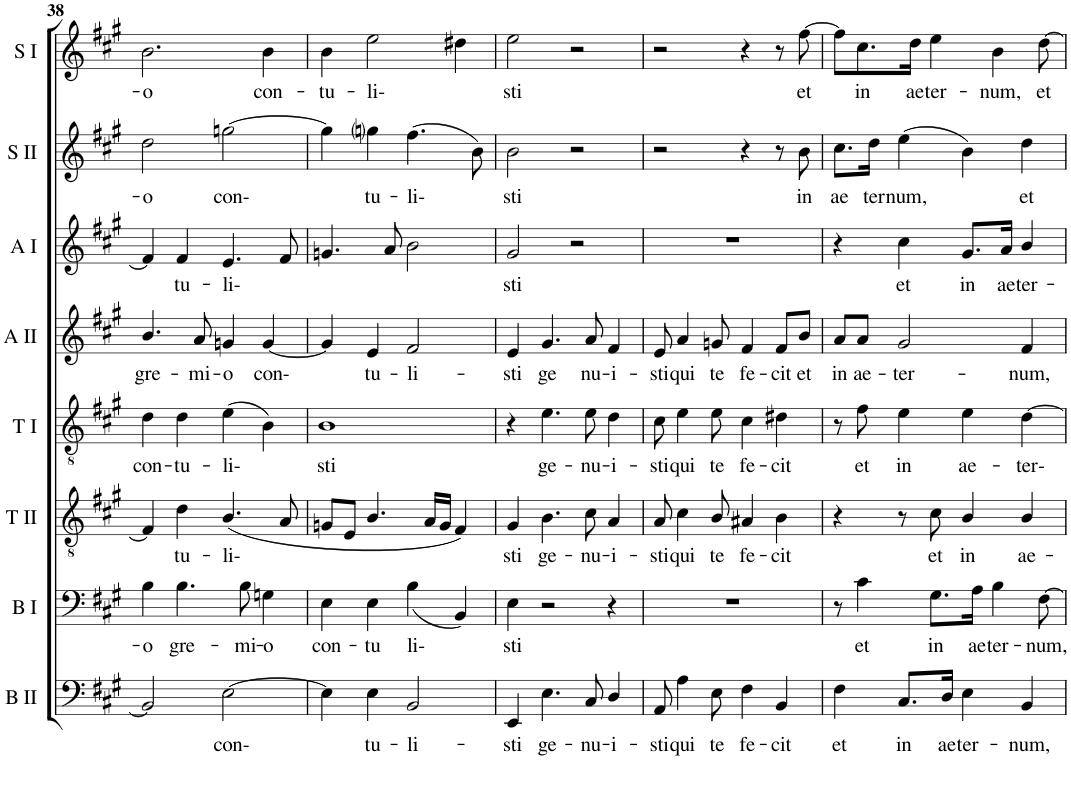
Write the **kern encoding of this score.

**kern	**text	**kern	**text	**kern	**text	**kern	**text	**kern	**text	**kern	**text	**kern	**text	**kern	**text
*part8	*part8	*part7	*part7	*part6	*part6	*part5	*part5	*part4	*part4	*part3	*part3	*part2	*part2	*part1	*part1
*staff8	*staff8	*staff7	*staff7	*staff6	*staff6	*staff5	*staff5	*staff4	*staff4	*staff3	*staff3	*staff2	*staff2	*staff1	*staff1
*I"Bass II	*	*I"Bass I	*	*I"Tenor II	*	*I"Tenor I	*	*I"Alto II	*	*I"Alto I	*	*I"Soprano II	*	*I"Soprano I	*
*I'B II	*	*I'B I	*	*I'T II	*	*I'T I	*	*I'A II	*	*I'A I	*	*I'S II	*	*I'S I	*
!!LO:PB:g=z
*clefF4	*	*clefF4	*	*clefGv2	*	*clefGv2	*	*clefG2	*	*clefG2	*	*clefG2	*	*clefG2	*
*k[f#c#g#]	*	*k[f#c#g#]	*	*k[f#c#g#]	*	*k[f#c#g#]	*	*k[f#c#g#]	*	*k[f#c#g#]	*	*k[f#c#g#]	*	*k[f#c#g#]	*
*A:	*	*A:	*	*A:	*	*A:	*	*A:	*	*A:	*	*A:	*	*A:	*
*M2/2	*	*M2/2	*	*M2/2	*	*M2/2	*	*M2/2	*	*M2/2	*	*M2/2	*	*M2/2	*
*met(c|)	*	*met(c|)	*	*met(c|)	*	*met(c|)	*	*met(c|)	*	*met(c|)	*	*met(c|)	*	*met(c|)	*
=38	=38	=38	=38	=38	=38	=38	=38	=38	=38	=38	=38	=38	=38	=38	=38
!	!	!	!LO:LY:b	!	!	!	!LO:LY:b	!	!LO:LY:b	!	!	!	!LO:LY:b	!	!LO:LY:b
2BB/]	.	4B\	-o	4F#/]	.	4d\	con-	4.b/	gre-	4f#/]	.	2dd\	-o	2.b\	-o
!	!	!	!LO:LY:b	!	!LO:LY:b	!	!LO:LY:b	!	!	!	!LO:LY:b	!	!	!	!
.	.	4.B\	gre-	4d\	tu-	4d\	-tu-	.	.	4f#/	tu-	.	.	.	.
!	!	!	!	!	!	!	!	!	!LO:LY:b	!	!	!	!	!	!
.	.	.	.	.	.	.	.	8a/	-mi-	.	.	.	.	.	.
!	!LO:LY:b	!	!	!	!LO:LY:b	!	!LO:LY:b	!	!LO:LY:b	!	!LO:LY:b	!	!LO:LY:b	!	!
[2E\	con-	.	.	(<4.B/	-li-	(>4e\	-li-	4gn/	-o	4.e/	-li-	[2ggn\	con-	.	.
!	!	!	!LO:LY:b	!	!	!	!	!	!	!	!	!	!	!	!
.	.	8B\	-mi-	.	.	.	.	.	.	.	.	.	.	.	.
!	!	!	!LO:LY:b	!	!	!	!	!	!LO:LY:b	!	!	!	!	!	!LO:LY:b
.	.	4Gn\	-o	.	.	4B\)	.	[4g/	con-	.	.	.	.	4b\	con-
.	.	.	.	8A/	.	.	.	.	.	8f#/	.	.	.	.	.
=39	=39	=39	=39	=39	=39	=39	=39	=39	=39	=39	=39	=39	=39	=39	=39
!	!	!	!LO:LY:b	!	!	!	!LO:LY:b	!	!	!	!	!	!	!	!LO:LY:b
4E\]	.	4E\	con-	8Gn/L	.	1B	sti	4g/]	.	4.gn/	.	4gg\]	.	4b\	-tu-
.	.	.	.	8E/J	.	.	.	.	.	.	.	.	.	.	.
!	!LO:LY:b	!	!LO:LY:b	!	!	!	!	!	!LO:LY:b	!	!	!	!LO:LY:b	!	!LO:LY:b
4E\	tu-	4E\	-tu	4.B/	.	.	.	4e/	tu-	.	.	4ggni\	tu-	2ee\	-li-
.	.	.	.	.	.	.	.	.	.	8a/	.	.	.	.	.
!	!LO:LY:b	!	!LO:LY:b	!	!	!	!	!	!LO:LY:b	!	!	!	!LO:LY:b	!	!
2BB/	-li-	(<4B\	li-	.	.	.	.	2f#/	-li-	2b\	.	(>4.ff#\	-li-	.	.
.	.	.	.	16A/LL	.	.	.	.	.	.	.	.	.	.	.
.	.	.	.	16G/JJ	.	.	.	.	.	.	.	.	.	.	.
.	.	4BB/)	.	4F#/)	.	.	.	.	.	.	.	.	.	4dd#X\	.
.	.	.	.	.	.	.	.	.	.	.	.	8b\)	.	.	.
=40	=40	=40	=40	=40	=40	=40	=40	=40	=40	=40	=40	=40	=40	=40	=40
!	!LO:LY:b	!	!LO:LY:b	!	!LO:LY:b	!	!	!	!LO:LY:b	!	!LO:LY:b	!	!LO:LY:b	!	!LO:LY:b
4EE/	-sti	4E\	sti	4G#/	sti	4r	.	4e/	-sti	2g#/	sti	2b\	sti	2ee\	sti
!	!LO:LY:b	!	!	!	!LO:LY:b	!	!LO:LY:b	!	!LO:LY:b	!	!	!	!	!	!
4.E\	ge-	2r	.	4.B\	ge-	4.e\	ge-	4.g#/	ge	.	.	.	.	.	.
.	.	.	.	.	.	.	.	.	.	2r	.	2r	.	2r	.
!	!LO:LY:b	!	!	!	!LO:LY:b	!	!LO:LY:b	!	!LO:LY:b	!	!	!	!	!	!
8C#/	-nu-	.	.	8c#\	-nu-	8e\	-nu-	8a/	nu-	.	.	.	.	.	.
!	!LO:LY:b	!	!	!	!LO:LY:b	!	!LO:LY:b	!	!LO:LY:b	!	!	!	!	!	!
4D/	-i-	4r	.	4A/	-i-	4d\	-i-	4f#/	-i-	.	.	.	.	.	.
=41	=41	=41	=41	=41	=41	=41	=41	=41	=41	=41	=41	=41	=41	=41	=41
!	!LO:LY:b	!	!	!	!LO:LY:b	!	!LO:LY:b	!	!LO:LY:b	!	!	!	!	!	!
8AA/	-sti	1r	.	8A/	-sti	8c#\	-sti	8e/	-sti	1r	.	2r	.	2r	.
!	!LO:LY:b	!	!	!	!LO:LY:b	!	!LO:LY:b	!	!LO:LY:b	!	!	!	!	!	!
4A\	qui	.	.	4c#\	qui	4e\	qui	4a/	qui	.	.	.	.	.	.
!	!LO:LY:b	!	!	!	!LO:LY:b	!	!LO:LY:b	!	!LO:LY:b	!	!	!	!	!	!
8E\	te	.	.	8B/	te	8e\	te	8gn/	te	.	.	.	.	.	.
!	!LO:LY:b	!	!	!	!LO:LY:b	!	!LO:LY:b	!	!LO:LY:b	!	!	!	!	!	!
4F#\	fe-	.	.	4A#X/	fe-	4c#\	fe-	4f#/	fe-	.	.	4r	.	4r	.
!	!LO:LY:b	!	!	!	!LO:LY:b	!	!LO:LY:b	!	!LO:LY:b	!	!	!	!	!	!
4BB/	-cit	.	.	4B\	-cit	4d#X\	-cit	8f#/L	-cit	.	.	8r	.	8r	.
!	!	!	!	!	!	!	!	!	!LO:LY:b	!	!	!	!LO:LY:b	!	!LO:LY:b
.	.	.	.	.	.	.	.	8b/J	et	.	.	8b\	in	[8ff#\	et
=42	=42	=42	=42	=42	=42	=42	=42	=42	=42	=42	=42	=42	=42	=42	=42
!	!LO:LY:b	!	!	!	!	!	!	!	!LO:LY:b	!	!	!	!LO:LY:b	!	!
4F#\	et	8r	.	4r	.	8r	.	8a/L	in	4r	.	8.cc#\L	ae	8ff#\L]	.
!	!	!	!LO:LY:b	!	!	!	!LO:LY:b	!	!LO:LY:b	!	!	!	!	!	!LO:LY:b
.	.	4c#\	et	.	.	8f#\	et	8a/J	ae-	.	.	.	.	8.cc#\	in
!	!	!	!	!	!	!	!	!	!	!	!	!	!LO:LY:b	!	!
.	.	.	.	.	.	.	.	.	.	.	.	16dd\Jk	ter-	.	.
!	!LO:LY:b	!	!	!	!	!	!LO:LY:b	!	!LO:LY:b	!	!LO:LY:b	!	!LO:LY:b	!	!
8.C#/L	in	.	.	8r	.	4e\	in	2g#/	-ter-	4cc#\	et	(>4ee\	-num,	.	.
!	!	!	!	!	!	!	!	!	!	!	!	!	!	!	!LO:LY:b
.	.	.	.	.	.	.	.	.	.	.	.	.	.	16dd\Jk	ae-
!	!	!	!LO:LY:b	!	!LO:LY:b	!	!	!	!	!	!	!	!	!	!LO:LY:b
.	.	8.G#\L	in	8c#\	et	.	.	.	.	.	.	.	.	4ee\	-ter-
!	!LO:LY:b	!	!	!	!	!	!	!	!	!	!	!	!	!	!
16D/Jk	ae-	.	.	.	.	.	.	.	.	.	.	.	.	.	.
!	!LO:LY:b	!	!	!	!LO:LY:b	!	!LO:LY:b	!	!	!	!LO:LY:b	!	!	!	!
4E\	-ter-	.	.	4B/	in	4e\	ae-	.	.	8.g#/L	in	4b\)	.	.	.
!	!	!	!LO:LY:b	!	!	!	!	!	!	!	!	!	!	!	!
.	.	16A\Jk	ae-	.	.	.	.	.	.	.	.	.	.	.	.
!	!	!	!LO:LY:b	!	!	!	!	!	!	!	!	!	!	!	!LO:LY:b
.	.	4B\	-ter-	.	.	.	.	.	.	.	.	.	.	4b\	-num,
!	!	!	!	!	!	!	!	!	!	!	!LO:LY:b	!	!	!	!
.	.	.	.	.	.	.	.	.	.	16a/Jk	ae	.	.	.	.
!	!LO:LY:b	!	!	!	!LO:LY:b	!	!LO:LY:b	!	!LO:LY:b	!	!LO:LY:b	!	!LO:LY:b	!	!
4BB/	-num,	.	.	4B/	ae-	[4d\	-ter-	4f#/	-num,	4b/	ter-	4dd\	et	.	.
!	!	!	!LO:LY:b	!	!	!	!	!	!	!	!	!	!	!	!LO:LY:b
.	.	[8F#\	-num,	.	.	.	.	.	.	.	.	.	.	[8dd\	et
=	=	=	=	=	=	=	=	=	=	=	=	=	=	=	=
*-	*-	*-	*-	*-	*-	*-	*-	*-	*-	*-	*-	*-	*-	*-	*-
